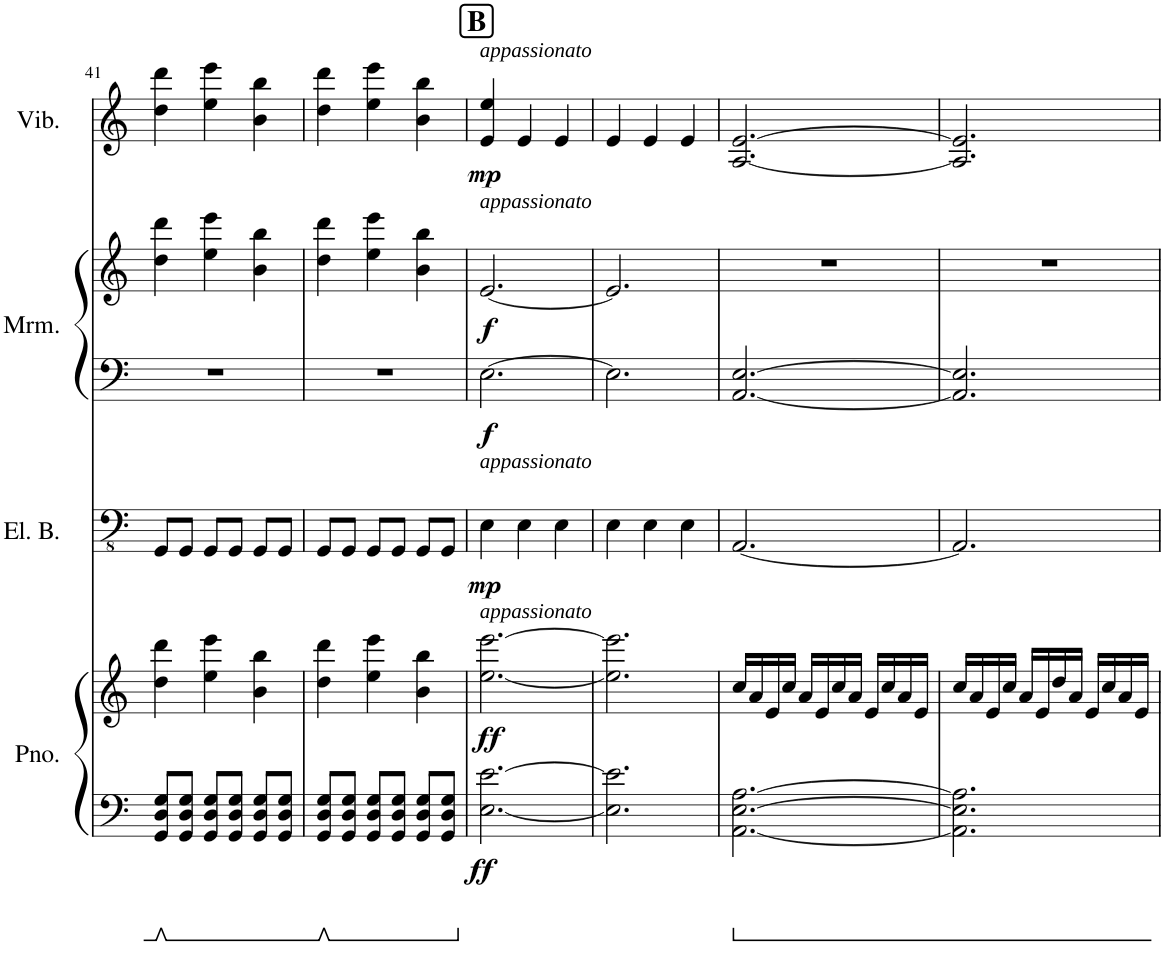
**kern	**kern	**dynam	**kern	**dynam	**kern	**kern	**dynam	**kern	**dynam
*part4	*part4	*part4	*part3	*part3	*part2	*part2	*part2	*part1	*part1
*staff6	*staff5	*staff5/6	*staff4	*staff4	*staff3	*staff2	*staff2/3	*staff1	*staff1
*I"Piano	*	*	*I"Electric Bass	*	*I"Marimba	*	*	*I"Vibraphone	*
*I'Pno.	*	*	*I'El. B.	*	*I'Mrm.	*	*	*I'Vib.	*
!!LO:PB:g=z
*clefF4	*clefG2	*	*clefFv4	*	*clefF4	*clefG2	*	*clefG2	*
*k[]	*k[]	*	*k[]	*	*k[]	*k[]	*	*k[]	*
*M3/4	*M3/4	*	*M3/4	*	*M3/4	*M3/4	*	*M3/4	*
=41	=41	=41	=41	=41	=41	=41	=41	=41	=41
8GG/ 8D/ 8G/L	4dd\ 4ddd\	.	8GGG/L	.	2.r	4dd\ 4ddd\	.	4dd\ 4ddd\	.
8GG/ 8D/ 8G/J	.	.	8GGG/J	.	.	.	.	.	.
8GG/ 8D/ 8G/L	4ee\ 4eee\	.	8GGG/L	.	.	4ee\ 4eee\	.	4ee\ 4eee\	.
8GG/ 8D/ 8G/J	.	.	8GGG/J	.	.	.	.	.	.
8GG/ 8D/ 8G/L	4b\ 4bb\	.	8GGG/L	.	.	4b\ 4bb\	.	4b\ 4bb\	.
8GG/ 8D/ 8G/J	.	.	8GGG/J	.	.	.	.	.	.
=42	=42	=42	=42	=42	=42	=42	=42	=42	=42
8GG/ 8D/ 8G/L	4dd\ 4ddd\	.	8GGG/L	.	2.r	4dd\ 4ddd\	.	4dd\ 4ddd\	.
8GG/ 8D/ 8G/J	.	.	8GGG/J	.	.	.	.	.	.
8GG/ 8D/ 8G/L	4ee\ 4eee\	.	8GGG/L	.	.	4ee\ 4eee\	.	4ee\ 4eee\	.
8GG/ 8D/ 8G/J	.	.	8GGG/J	.	.	.	.	.	.
8GG/ 8D/ 8G/L	4b\ 4bb\	.	8GGG/L	.	.	4b\ 4bb\	.	4b\ 4bb\	.
8GG/ 8D/ 8G/J	.	.	8GGG/J	.	.	.	.	.	.
!!LO:REH:place=s1:a:B:cj:fs=14:t=B
=43	=43	=43	=43	=43	=43	=43	=43	=43	=43
!	!	!	!	!	!	!	!	!LO:TX:a:i:t=appassionato	!
!	!	!	!	!	!	!LO:TX:a:i:t=appassionato	!	!	!
!	!	!	!LO:TX:a:i:t=appassionato	!	!	!	!	!	!
!	!LO:TX:a:i:t=appassionato	!	!	!	!	!	!	!	!
!	!	!LO:DY:b=2	!	!	!	!	!	!	!
!	!	!LO:DY:n=1:b	!	!LO:DY:b	!	!	!LO:DY:b=2	!	!
!	!	!	!	!	!	!	!LO:DY:n=1:b	!	!LO:DY:b
[2.E\ [2.e\	[2.ee\ [2.eee\	ff ff	4EE\	mp	[2.E\	[2.e/	f f	4e/ 4ee/	mp
.	.	.	4EE\	.	.	.	.	4e/	.
.	.	.	4EE\	.	.	.	.	4e/	.
=44	=44	=44	=44	=44	=44	=44	=44	=44	=44
2.E\] 2.e\]	2.ee\] 2.eee\]	.	4EE\	.	2.E\]	2.e/]	.	4e/	.
.	.	.	4EE\	.	.	.	.	4e/	.
.	.	.	4EE\	.	.	.	.	4e/	.
=45	=45	=45	=45	=45	=45	=45	=45	=45	=45
[2.AA\ [2.E\ [2.A\	16cc/LL	.	[2.AAA/	.	[2.AA/ [2.E/	2.r	.	[2.A/ [2.e/	.
.	16a/	.	.	.	.	.	.	.	.
.	16e/	.	.	.	.	.	.	.	.
.	16cc/JJ	.	.	.	.	.	.	.	.
.	16a/LL	.	.	.	.	.	.	.	.
.	16e/	.	.	.	.	.	.	.	.
.	16cc/	.	.	.	.	.	.	.	.
.	16a/JJ	.	.	.	.	.	.	.	.
.	16e/LL	.	.	.	.	.	.	.	.
.	16cc/	.	.	.	.	.	.	.	.
.	16a/	.	.	.	.	.	.	.	.
.	16e/JJ	.	.	.	.	.	.	.	.
=46	=46	=46	=46	=46	=46	=46	=46	=46	=46
2.AA\] 2.E\] 2.A\]	16cc/LL	.	2.AAA/]	.	2.AA/] 2.E/]	2.r	.	2.A/] 2.e/]	.
.	16a/	.	.	.	.	.	.	.	.
.	16e/	.	.	.	.	.	.	.	.
.	16cc/JJ	.	.	.	.	.	.	.	.
.	16a/LL	.	.	.	.	.	.	.	.
.	16e/	.	.	.	.	.	.	.	.
.	16dd/	.	.	.	.	.	.	.	.
.	16a/JJ	.	.	.	.	.	.	.	.
.	16e/LL	.	.	.	.	.	.	.	.
.	16cc/	.	.	.	.	.	.	.	.
.	16a/	.	.	.	.	.	.	.	.
.	16e/JJ	.	.	.	.	.	.	.	.
=	=	=	=	=	=	=	=	=	=
*-	*-	*-	*-	*-	*-	*-	*-	*-	*-
